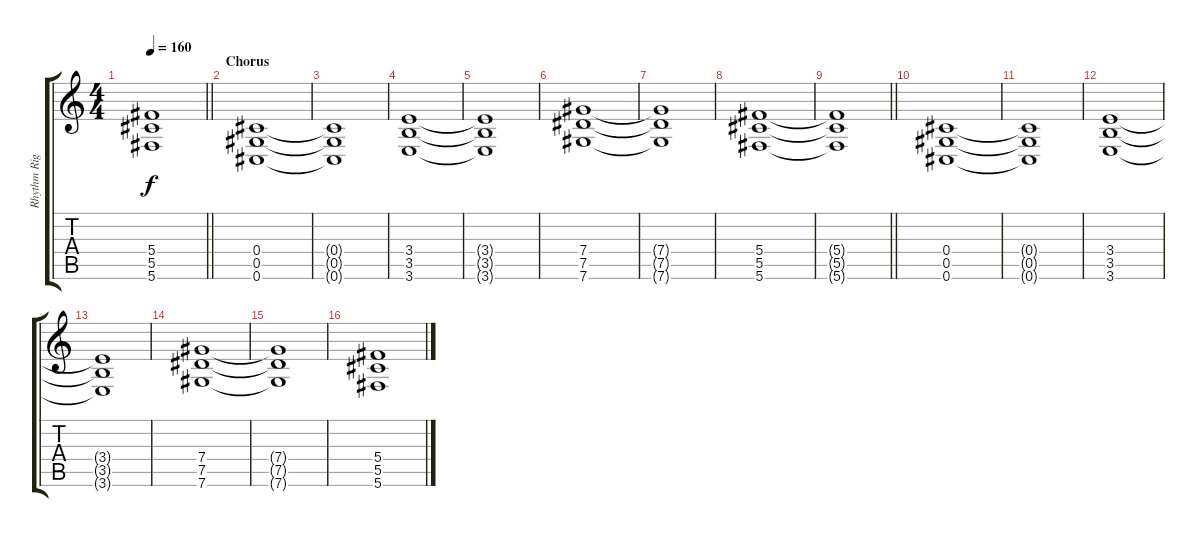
\track ("Rhythm Right" "Rhythm Rig") {instrument distortionguitar}
\staff {score tabs}
\tuning (Eb4 Bb3 Gb3 Db3 Ab2 Db2) {hide}
\ts (4 4)
\tempo 160
\clef g2
\barLineRight lightlight
\ks c
(5.4{t} 5.5{t} 5.6{t}).1{dy f} |
\section ("" "Chorus")
(0.4 0.5 0.6).1 |
(0.4{t} 0.5{t} 0.6{t}).1 |
(3.4 3.5 3.6).1 |
(3.4{t} 3.5{t} 3.6{t}).1 |
(7.4 7.5 7.6).1 |
(7.4{t} 7.5{t} 7.6{t}).1 |
(5.4 5.5 5.6).1 |
\barLineRight lightlight
(5.4{t} 5.5{t} 5.6{t}).1 |
(0.4 0.5 0.6).1 |
(0.4{t} 0.5{t} 0.6{t}).1 |
(3.4 3.5 3.6).1 |
(3.4{t} 3.5{t} 3.6{t}).1 |
(7.4 7.5 7.6).1 |
(7.4{t} 7.5{t} 7.6{t}).1 |
(5.4 5.5 5.6).1
